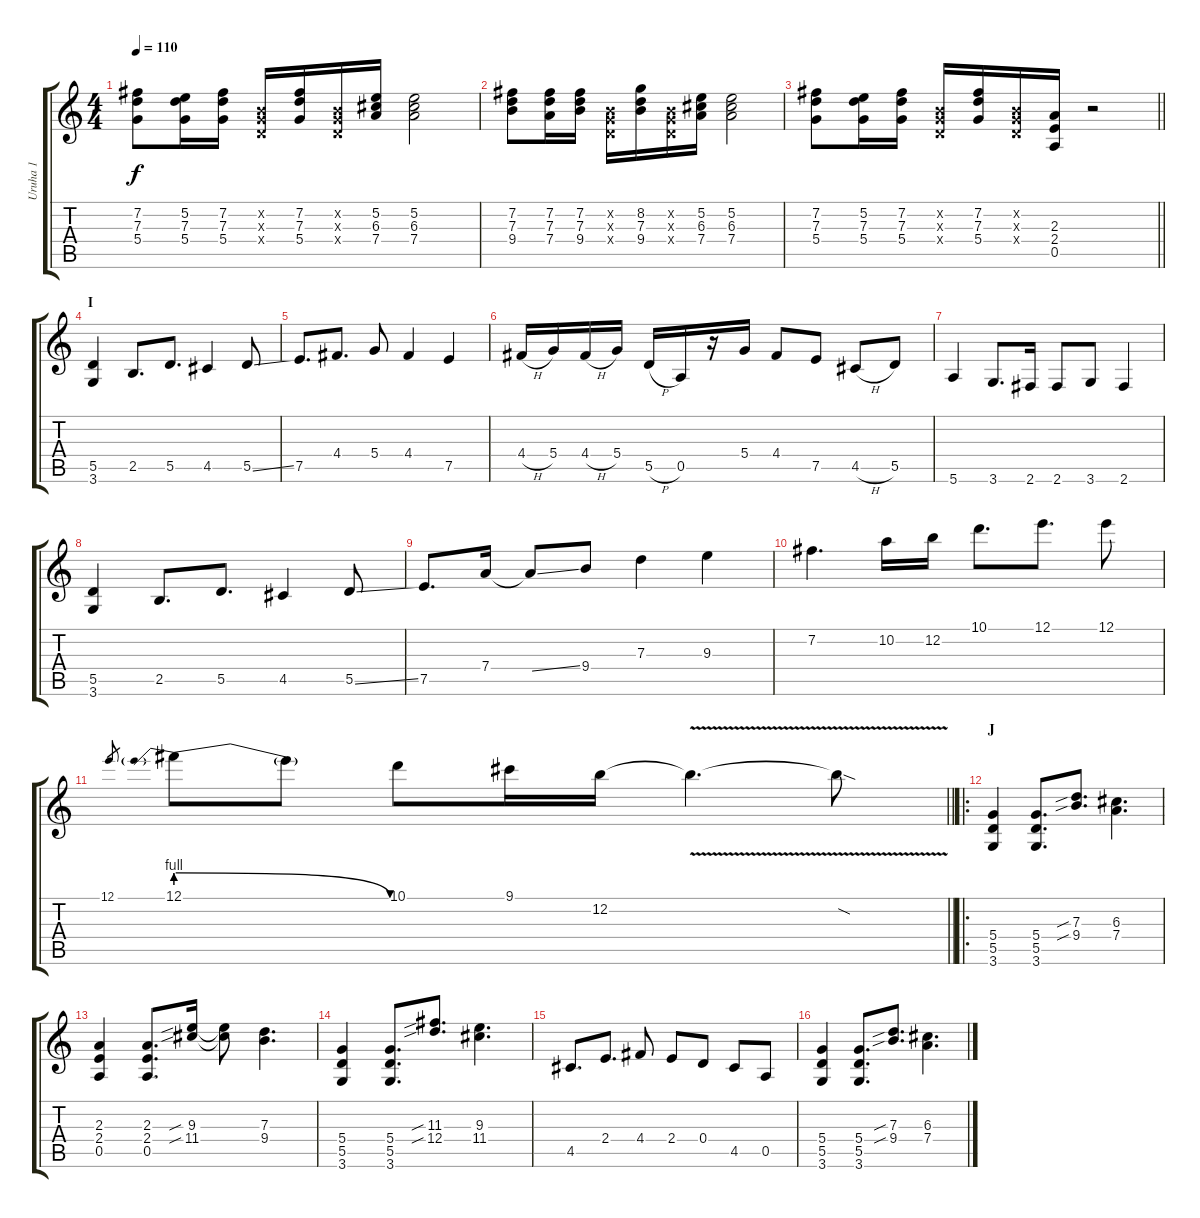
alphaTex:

\track ("Uruha 1" "Uruha 1") {instrument distortionguitar}
\staff {score tabs}
\tuning (E4 B3 G3 D3 A2 E2) {hide}
\ts (4 4)
\tempo 110
\clef g2
\ks c
(7.2 7.3 5.4).8{dy f} (5.2 7.3 5.4).16 (7.2 7.3 5.4).16 (0.2{x} 0.3{x} 0.4{x}).16 (7.2 7.3 5.4).16 (0.2{x} 0.3{x} 0.4{x}).16 (5.2 6.3 7.4).16 (5.2 6.3 7.4).2 |
(7.2 7.3 9.4).8 (7.2 7.3 7.4).16 (7.2 7.3 9.4).16 (0.2{x} 0.3{x} 0.4{x}).16 (8.2 7.3 9.4).16 (0.2{x} 0.3{x} 0.4{x}).16 (5.2 6.3 7.4).16 (5.2 6.3 7.4).2 |
\barLineRight lightlight
(7.2 7.3 5.4).8 (5.2 7.3 5.4).16 (7.2 7.3 5.4).16 (0.2{x} 0.3{x} 0.4{x}).16 (7.2 7.3 5.4).16 (0.2{x} 0.3{x} 0.4{x}).16 (2.3 2.4 0.5).16 r.2 |
\section ("" "I")
(5.5 3.6).4{volume 16} 2.5.8{d} 5.5.8{d} 4.5.4 5.5{ss}.8 |
7.5.8{d} 4.4.8{d} 5.4.8 4.4.4 7.5.4 |
4.4{h}.16 5.4.16 4.4{h}.16 5.4.16 5.5{h}.16 0.5.16 r.16 5.4.16 4.4.8 7.5.8 4.5{h}.8 5.5.8 |
5.6.4 3.6.8{d} 2.6.16 2.6.8 3.6.8 2.6.4 |
(5.5 3.6).4 2.5.8{d} 5.5.8{d} 4.5.4 5.5{ss}.8 |
7.5.8{d} 7.4.16 7.4{ss t}.8 9.4.8 7.3.4 9.3.4 |
7.2.4{d} 10.2.16 12.2.16 10.1.8{d} 12.1.8{d} 12.1.8 |
\barLineRight lightlight
12.1.8{gr} 12.1{be (prebendrelease 0 4 60 0)}.8 12.1{t}.8 10.1.8 9.1.16 12.2.16 12.2{v t}.4{d} 12.2{sod t}.8 |
\ro
\section ("" "J")
(5.4 5.5 3.6).4 (5.4 5.5 3.6).8{d} (7.3{sib} 9.4{sib}).8{d} (6.3 7.4).4{d} |
(2.3 2.4 0.5).4 (2.3 2.4 0.5).8{d} (9.3{sib} 11.4{sib}).16 (9.3{t} 11.4{t}).8 (7.3 9.4).4{d} |
(5.4 5.5 3.6).4 (5.4 5.5 3.6).8{d} (11.3{sib} 12.4{sib}).8{d} (9.3 11.4).4{d} |
4.5.8{d} 2.4.8{d} 4.4.8 2.4.8 0.4.8 4.5.8 0.5.8 |
(5.4 5.5 3.6).4 (5.4 5.5 3.6).8{d} (7.3{sib} 9.4{sib}).8{d} (6.3 7.4).4{d}
